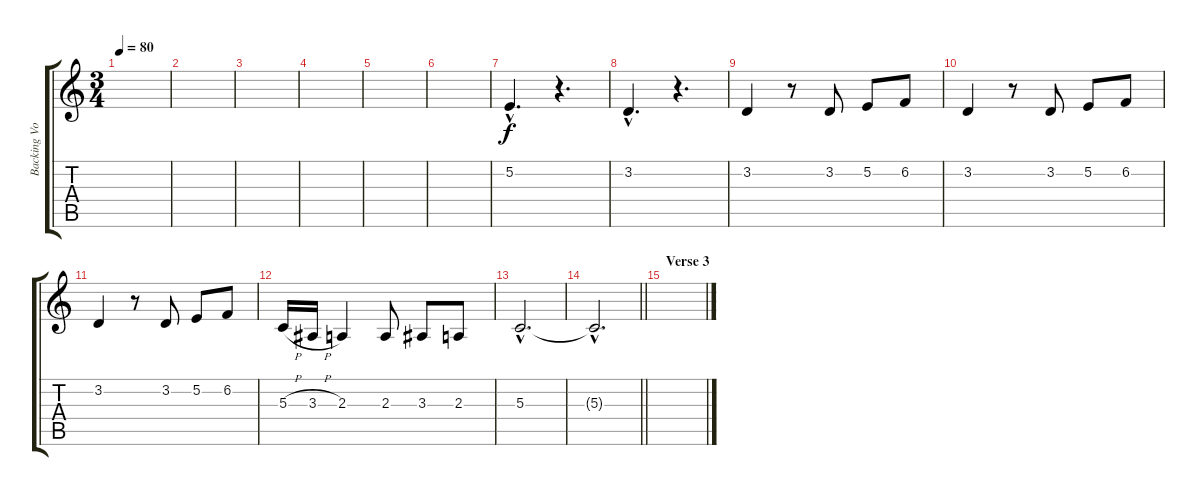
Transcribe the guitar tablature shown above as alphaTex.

\track ("Backing Vocals" "Backing Vo") {instrument clarinet}
\staff {score tabs}
\tuning (E4 B3 G3 D3 A2 E2) {hide}
\ts (3 4)
\tempo 80
\clef g2
\ks c
|
|
|
|
|
|
5.2{hac}.4{d} r.4{d} |
3.2{hac}.4{d} r.4{d} |
3.2.4 r.8 3.2.8 5.2.8 6.2.8 |
3.2.4 r.8 3.2.8 5.2.8 6.2.8 |
3.2.4 r.8 3.2.8 5.2.8 6.2.8 |
5.3{h}.16 3.3{h}.16 2.3.4 2.3.8 3.3.8 2.3.8 |
5.3{hac}.2{d} |
\barLineRight lightlight
5.3{hac t}.2{d} |
\section ("" "Verse 3")
